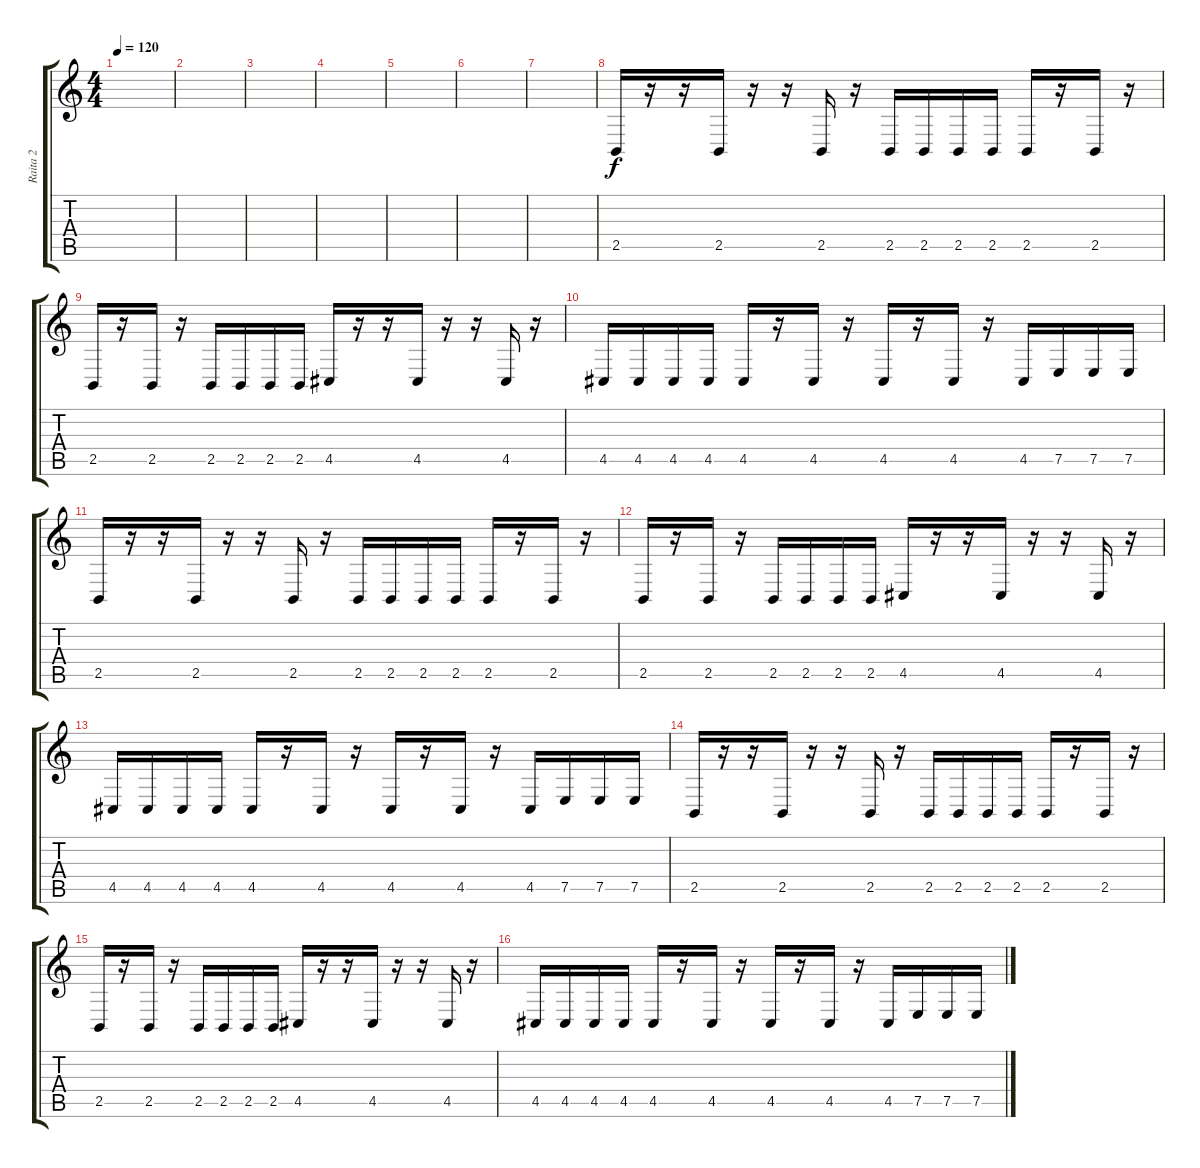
\track ("Raita 2" "Raita 2") {instrument frenchhorn}
\staff {score tabs}
\tuning (E4 B3 G3 D3 A2 E2) {hide}
\ts (4 4)
\tempo 120
\clef g2
\ks c
|
|
|
|
|
|
|
2.5.16{instrument tremolostrings} r.16 r.16 2.5.16 r.16 r.16 2.5.16 r.16 2.5.16 2.5.16 2.5.16 2.5.16 2.5.16 r.16 2.5.16 r.16 |
2.5.16 r.16 2.5.16 r.16 2.5.16 2.5.16 2.5.16 2.5.16 4.5.16 r.16 r.16 4.5.16 r.16 r.16 4.5.16 r.16 |
4.5.16 4.5.16 4.5.16 4.5.16 4.5.16 r.16 4.5.16 r.16 4.5.16 r.16 4.5.16 r.16 4.5.16 7.5.16 7.5.16 7.5.16 |
2.5.16 r.16 r.16 2.5.16 r.16 r.16 2.5.16 r.16 2.5.16 2.5.16 2.5.16 2.5.16 2.5.16 r.16 2.5.16 r.16 |
2.5.16 r.16 2.5.16 r.16 2.5.16 2.5.16 2.5.16 2.5.16 4.5.16 r.16 r.16 4.5.16 r.16 r.16 4.5.16 r.16 |
4.5.16 4.5.16 4.5.16 4.5.16 4.5.16 r.16 4.5.16 r.16 4.5.16 r.16 4.5.16 r.16 4.5.16 7.5.16 7.5.16 7.5.16 |
2.5.16 r.16 r.16 2.5.16 r.16 r.16 2.5.16 r.16 2.5.16 2.5.16 2.5.16 2.5.16 2.5.16 r.16 2.5.16 r.16 |
2.5.16 r.16 2.5.16 r.16 2.5.16 2.5.16 2.5.16 2.5.16 4.5.16 r.16 r.16 4.5.16 r.16 r.16 4.5.16 r.16 |
4.5.16 4.5.16 4.5.16 4.5.16 4.5.16 r.16 4.5.16 r.16 4.5.16 r.16 4.5.16 r.16 4.5.16 7.5.16 7.5.16 7.5.16
